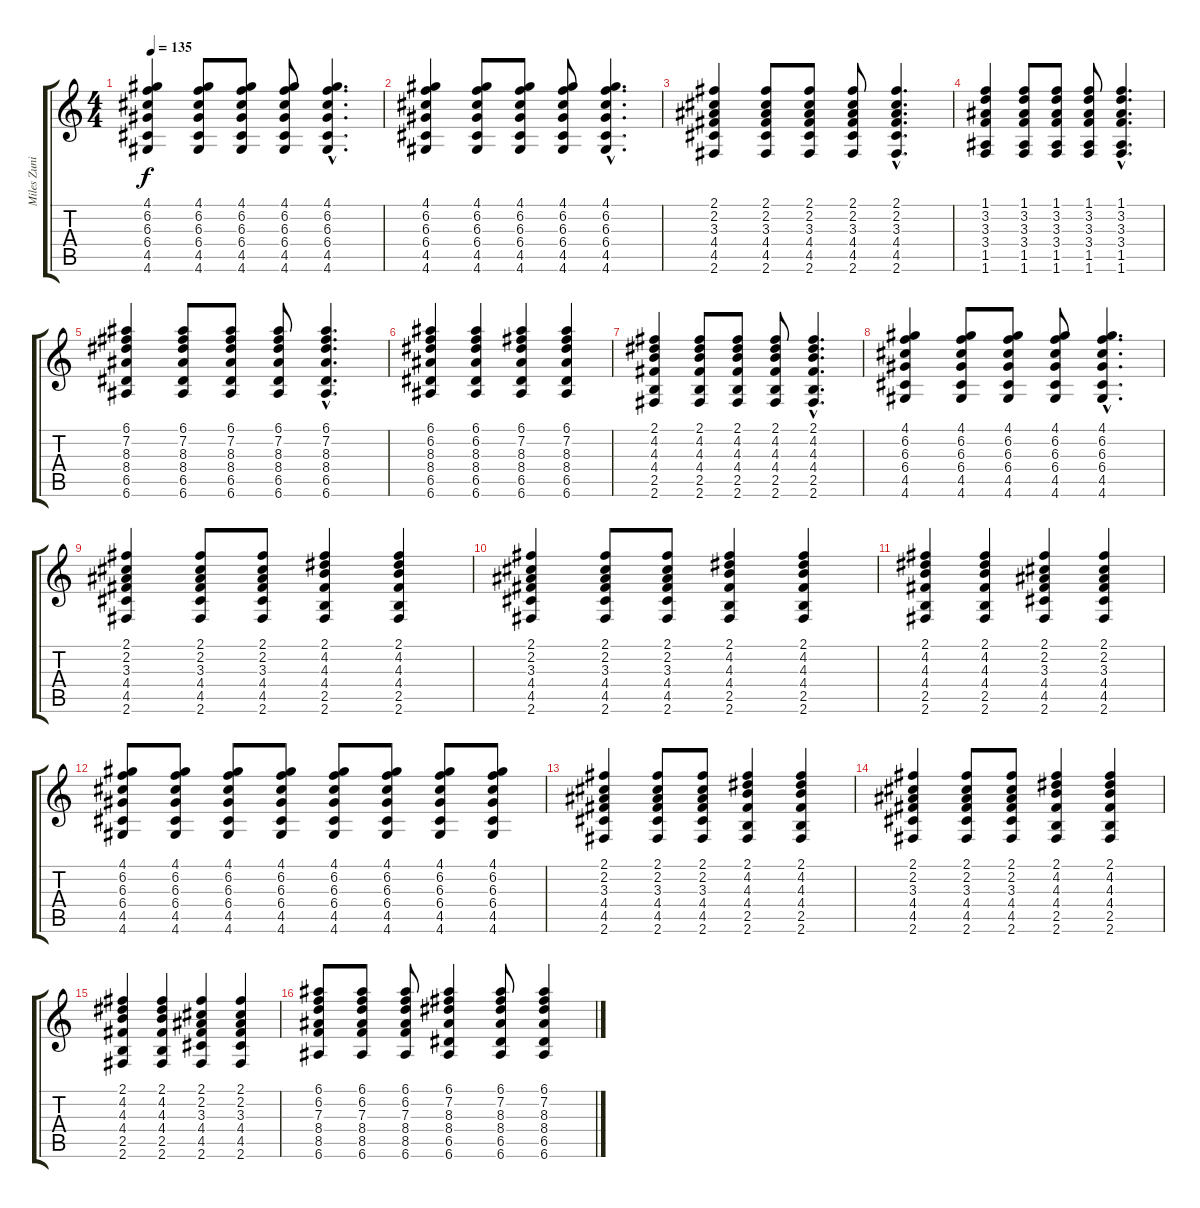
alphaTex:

\track ("Miles Zuniga" "Miles Zuni") {instrument acousticguitarnylon}
\staff {score tabs}
\tuning (E4 B3 G3 D3 A2 E2) {hide}
\ts (4 4)
\tempo 135
\clef g2
\ks c
(4.1 6.2 6.3 6.4 4.5 4.6).4{dy f} (4.1 6.2 6.3 6.4 4.5 4.6).8 (4.1 6.2 6.3 6.4 4.5 4.6).8 (4.1 6.2 6.3 6.4 4.5 4.6).8 (4.1{hac} 6.2{hac} 6.3{hac} 6.4{hac} 4.5{hac} 4.6{hac}).4{d} |
(4.1 6.2 6.3 6.4 4.5 4.6).4 (4.1 6.2 6.3 6.4 4.5 4.6).8 (4.1 6.2 6.3 6.4 4.5 4.6).8 (4.1 6.2 6.3 6.4 4.5 4.6).8 (4.1{hac} 6.2{hac} 6.3{hac} 6.4{hac} 4.5{hac} 4.6{hac}).4{d} |
(2.1 2.2 3.3 4.4 4.5 2.6).4 (2.1 2.2 3.3 4.4 4.5 2.6).8 (2.1 2.2 3.3 4.4 4.5 2.6).8 (2.1 2.2 3.3 4.4 4.5 2.6).8 (2.1{hac} 2.2{hac} 3.3{hac} 4.4{hac} 4.5{hac} 2.6{hac}).4{d} |
(1.1 3.2 3.3 3.4 1.5 1.6).4 (1.1 3.2 3.3 3.4 1.5 1.6).8 (1.1 3.2 3.3 3.4 1.5 1.6).8 (1.1 3.2 3.3 3.4 1.5 1.6).8 (1.1{hac} 3.2{hac} 3.3{hac} 3.4{hac} 1.5{hac} 1.6{hac}).4{d} |
(6.1 7.2 8.3 8.4 6.5 6.6).4 (6.1 7.2 8.3 8.4 6.5 6.6).8 (6.1 7.2 8.3 8.4 6.5 6.6).8 (6.1 7.2 8.3 8.4 6.5 6.6).8 (6.1{hac} 7.2{hac} 8.3{hac} 8.4{hac} 6.5{hac} 6.6{hac}).4{d} |
(6.1 6.2 8.3 8.4 6.5 6.6).4 (6.1 6.2 8.3 8.4 6.5 6.6).4 (6.1 7.2 8.3 8.4 6.5 6.6).4 (6.1 7.2 8.3 8.4 6.5 6.6).4 |
(2.1 4.2 4.3 4.4 2.5 2.6).4 (2.1 4.2 4.3 4.4 2.5 2.6).8 (2.1 4.2 4.3 4.4 2.5 2.6).8 (2.1 4.2 4.3 4.4 2.5 2.6).8 (2.1{hac} 4.2{hac} 4.3{hac} 4.4{hac} 2.5{hac} 2.6{hac}).4{d} |
(4.1 6.2 6.3 6.4 4.5 4.6).4 (4.1 6.2 6.3 6.4 4.5 4.6).8 (4.1 6.2 6.3 6.4 4.5 4.6).8 (4.1 6.2 6.3 6.4 4.5 4.6).8 (4.1{hac} 6.2{hac} 6.3{hac} 6.4{hac} 4.5{hac} 4.6{hac}).4{d} |
(2.1 2.2 3.3 4.4 4.5 2.6).4 (2.1 2.2 3.3 4.4 4.5 2.6).8 (2.1 2.2 3.3 4.4 4.5 2.6).8 (2.1 4.2 4.3 4.4 2.5 2.6).4 (2.1 4.2 4.3 4.4 2.5 2.6).4 |
(2.1 2.2 3.3 4.4 4.5 2.6).4 (2.1 2.2 3.3 4.4 4.5 2.6).8 (2.1 2.2 3.3 4.4 4.5 2.6).8 (2.1 4.2 4.3 4.4 2.5 2.6).4 (2.1 4.2 4.3 4.4 2.5 2.6).4 |
(2.1 4.2 4.3 4.4 2.5 2.6).4 (2.1 4.2 4.3 4.4 2.5 2.6).4 (2.1 2.2 3.3 4.4 4.5 2.6).4 (2.1 2.2 3.3 4.4 4.5 2.6).4 |
(4.1 6.2 6.3 6.4 4.5 4.6).8 (4.1 6.2 6.3 6.4 4.5 4.6).8 (4.1 6.2 6.3 6.4 4.5 4.6).8 (4.1 6.2 6.3 6.4 4.5 4.6).8 (4.1 6.2 6.3 6.4 4.5 4.6).8 (4.1 6.2 6.3 6.4 4.5 4.6).8 (4.1 6.2 6.3 6.4 4.5 4.6).8 (4.1 6.2 6.3 6.4 4.5 4.6).8 |
(2.1 2.2 3.3 4.4 4.5 2.6).4 (2.1 2.2 3.3 4.4 4.5 2.6).8 (2.1 2.2 3.3 4.4 4.5 2.6).8 (2.1 4.2 4.3 4.4 2.5 2.6).4 (2.1 4.2 4.3 4.4 2.5 2.6).4 |
(2.1 2.2 3.3 4.4 4.5 2.6).4 (2.1 2.2 3.3 4.4 4.5 2.6).8 (2.1 2.2 3.3 4.4 4.5 2.6).8 (2.1 4.2 4.3 4.4 2.5 2.6).4 (2.1 4.2 4.3 4.4 2.5 2.6).4 |
(2.1 4.2 4.3 4.4 2.5 2.6).4 (2.1 4.2 4.3 4.4 2.5 2.6).4 (2.1 2.2 3.3 4.4 4.5 2.6).4 (2.1 2.2 3.3 4.4 4.5 2.6).4 |
(6.1 6.2 7.3 8.4 8.5 6.6).8 (6.1 6.2 7.3 8.4 8.5 6.6).8 (6.1 6.2 7.3 8.4 8.5 6.6).8 (6.1 7.2 8.3 8.4 6.5 6.6).4 (6.1 7.2 8.3 8.4 6.5 6.6).8 (6.1 7.2 8.3 8.4 6.5 6.6).4
